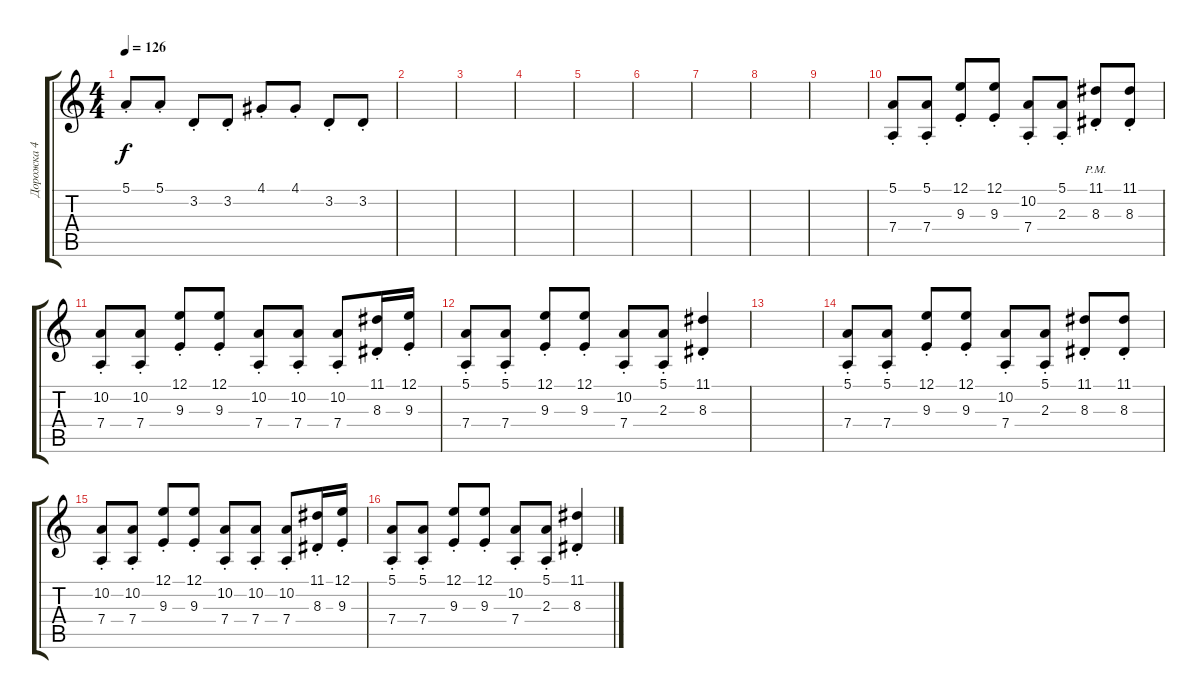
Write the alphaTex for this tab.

\track ("Дорожка 4" "Дорожка 4") {instrument lead2sawtooth}
\staff {score tabs}
\tuning (E4 B3 G3 D3 A2 E2) {hide}
\ts (4 4)
\tempo 126
\clef g2
\ks c
5.1{st}.8{dy f} 5.1{st}.8 3.2{st}.8 3.2{st}.8 4.1{st}.8 4.1{st}.8 3.2{st}.8 3.2{st}.8 |
|
|
|
|
|
|
|
|
(5.1{st} 7.4{st}).8 (5.1{st} 7.4{st}).8 (12.1{st} 9.3{st}).8 (12.1{st} 9.3{st}).8 (10.2{st} 7.4{st}).8 (5.1{st} 2.3{st}).8 (11.1{st} 8.3{pm st}).8 (11.1{st} 8.3{st}).8 |
(10.2{st} 7.4{st}).8 (10.2{st} 7.4{st}).8 (12.1{st} 9.3{st}).8 (12.1{st} 9.3{st}).8 (10.2{st} 7.4{st}).8 (10.2{st} 7.4{st}).8 (10.2{st} 7.4{st}).8 (11.1{st} 8.3{st}).16 (12.1{st} 9.3{st}).16 |
(5.1{st} 7.4{st}).8 (5.1{st} 7.4{st}).8 (12.1{st} 9.3{st}).8 (12.1{st} 9.3{st}).8 (10.2{st} 7.4{st}).8 (5.1{st} 2.3{st}).8 (11.1 8.3{st}).4 |
|
(5.1{st} 7.4{st}).8 (5.1{st} 7.4{st}).8 (12.1{st} 9.3{st}).8 (12.1{st} 9.3{st}).8 (10.2{st} 7.4{st}).8 (5.1{st} 2.3{st}).8 (11.1{st} 8.3{st}).8 (11.1{st} 8.3{st}).8 |
(10.2{st} 7.4{st}).8 (10.2{st} 7.4{st}).8 (12.1{st} 9.3{st}).8 (12.1{st} 9.3{st}).8 (10.2{st} 7.4{st}).8 (10.2{st} 7.4{st}).8 (10.2{st} 7.4{st}).8 (11.1{st} 8.3{st}).16 (12.1{st} 9.3{st}).16 |
(5.1{st} 7.4{st}).8 (5.1{st} 7.4{st}).8 (12.1{st} 9.3{st}).8 (12.1{st} 9.3{st}).8 (10.2{st} 7.4{st}).8 (5.1{st} 2.3{st}).8 (11.1 8.3{st}).4
